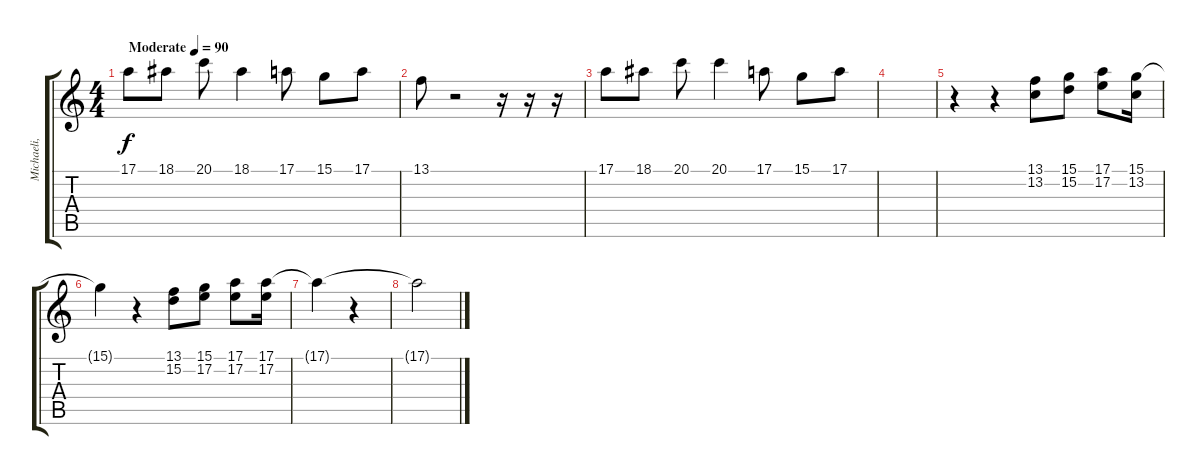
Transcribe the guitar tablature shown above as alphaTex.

\track ("Michaeli, Marcello, Haugland" "Michaeli, ") {instrument choiraahs}
\staff {score tabs}
\tuning (E4 B3 G3 D3 A2 E2) {hide}
\ts (4 4)
\tempo (90 "Moderate")
\clef g2
\ks c
17.1.8{dy f instrument choiraahs} 18.1.8 20.1.8 18.1.4 17.1.8 15.1.8 17.1.8 |
13.1.8 r.2 r.16 r.16 r.16 |
17.1.8 18.1.8 20.1.8 20.1.4 17.1.8 15.1.8 17.1.8 |
|
r.4 r.4 (13.1 13.2).8 (15.1 15.2).8 (17.1 17.2).8 (15.1 13.2).16 |
15.1{t}.4 r.4 (13.1 15.2).8 (15.1 17.2).8 (17.1 17.2).8 (17.1 17.2).16 |
17.1{t}.4 r.4 |
17.1{t}.2
